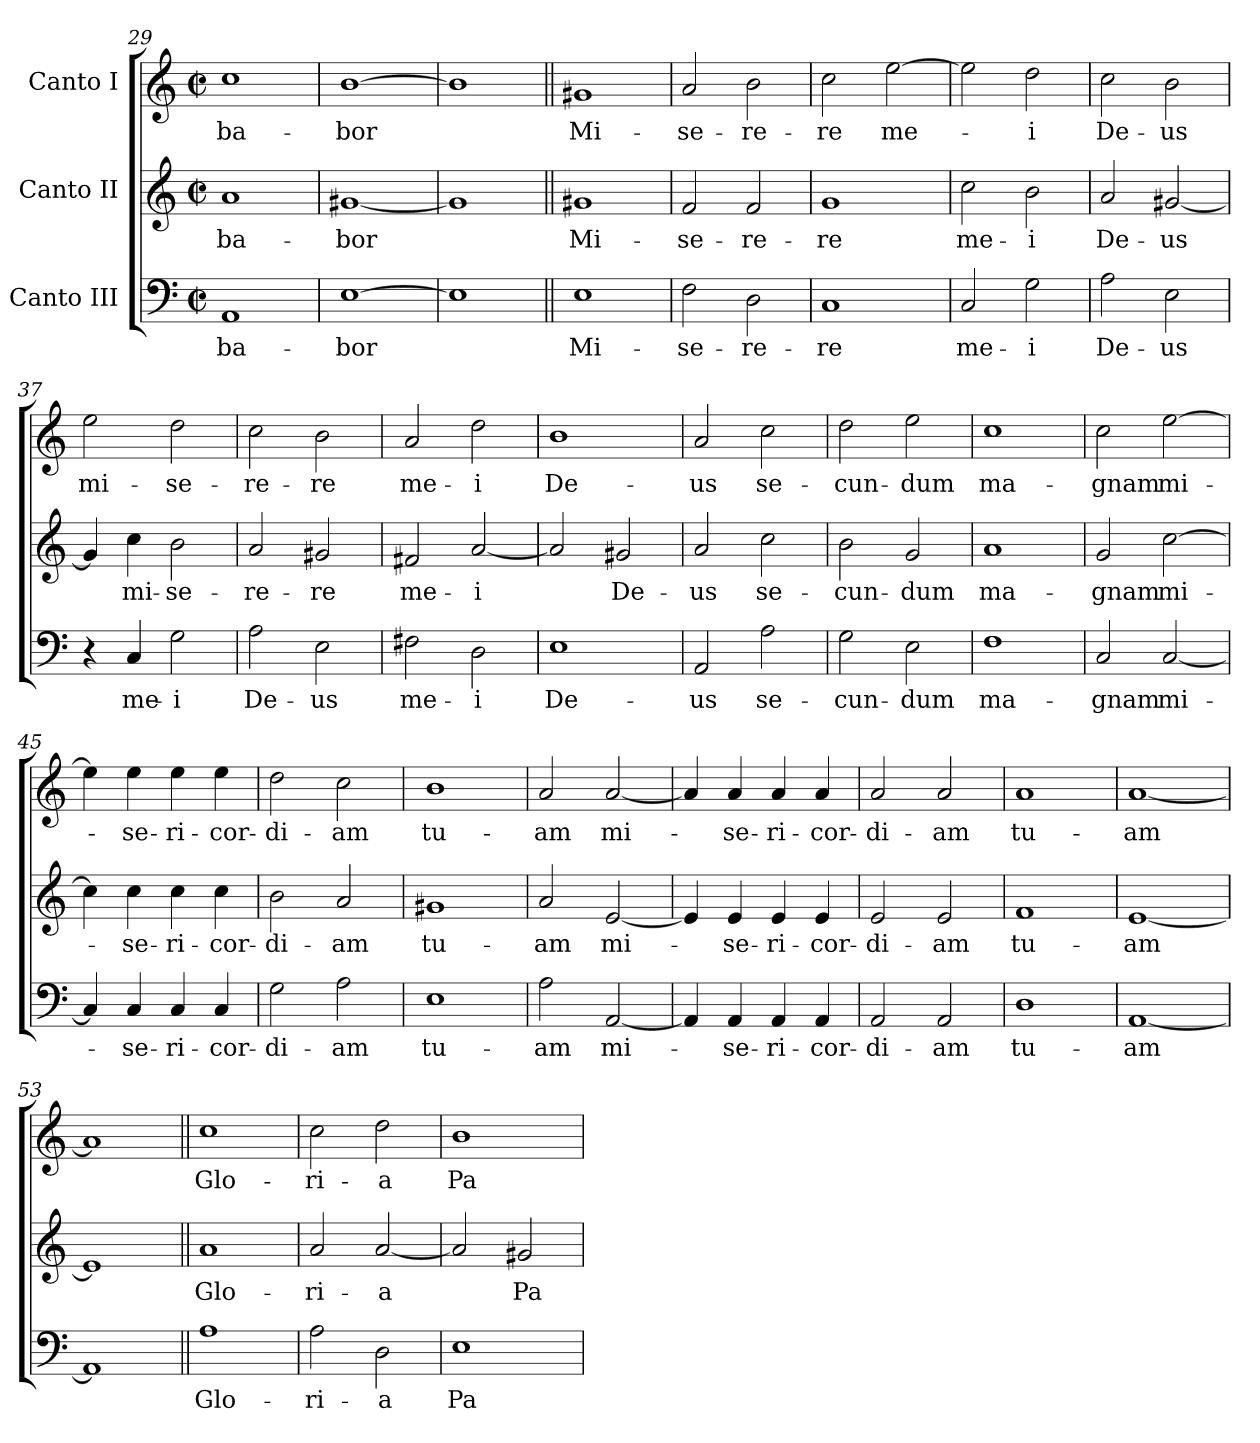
**kern	**text	**kern	**text	**kern	**text
*part3	*part3	*part2	*part2	*part1	*part1
*staff3	*staff3	*staff2	*staff2	*staff1	*staff1
*I"Canto III	*	*I"Canto II	*	*I"Canto I	*
*clefF4	*	*clefG2	*	*clefG2	*
*k[]	*	*k[]	*	*k[]	*
*M2/2	*	*M2/2	*	*M2/2	*
*met(c|)	*	*met(c|)	*	*met(c|)	*
=29	=29	=29	=29	=29	=29
1AA	-ba-	1a	-ba-	1cc	-ba-
=30	=30	=30	=30	=30	=30
[1E	-bor	[1g#X	-bor	[1b	-bor
=31	=31	=31	=31	=31	=31
1E]	.	1g#]	.	1b]	.
=32||	=32||	=32||	=32||	=32||	=32||
1E	Mi-	1g#X	Mi-	1g#X	Mi-
=33	=33	=33	=33	=33	=33
2F\	-se-	2f/	-se-	2a/	-se-
2D\	-re-	2f/	-re-	2b\	-re-
=34	=34	=34	=34	=34	=34
1C	-re	1g	-re	2cc\	-re
.	.	.	.	[2ee\	me-
=35	=35	=35	=35	=35	=35
2C/	me-	2cc\	me-	2ee\]	.
2G\	-i	2b\	-i	2dd\	-i
=36	=36	=36	=36	=36	=36
2A\	De-	2a/	De-	2cc\	De-
2E\	-us	[2g#X/	-us	2b\	-us
=37	=37	=37	=37	=37	=37
4r	.	4g#/]	.	2ee\	mi-
4C/	me-	4cc\	mi-	.	.
2G\	-i	2b\	-se-	2dd\	-se-
=38	=38	=38	=38	=38	=38
2A\	De-	2a/	-re-	2cc\	-re-
2E\	-us	2g#X/	-re	2b\	-re
=39	=39	=39	=39	=39	=39
2F#X\	me-	2f#X/	me-	2a/	me-
2D\	-i	[2a/	-i	2dd\	-i
=40	=40	=40	=40	=40	=40
1E	De-	2a/]	.	1b	De-
.	.	2g#X/	De-	.	.
=41	=41	=41	=41	=41	=41
2AA/	-us	2a/	-us	2a/	-us
2A\	se-	2cc\	se-	2cc\	se-
=42	=42	=42	=42	=42	=42
2G\	-cun-	2b\	-cun-	2dd\	-cun-
2E\	-dum	2g/	-dum	2ee\	-dum
=43	=43	=43	=43	=43	=43
1F	ma-	1a	ma-	1cc	ma-
=44	=44	=44	=44	=44	=44
2C/	-gnam	2g/	-gnam	2cc\	-gnam
[2C/	mi-	[2cc\	mi-	[2ee\	mi-
=45	=45	=45	=45	=45	=45
4C/]	.	4cc\]	.	4ee\]	.
4C/	-se-	4cc\	-se-	4ee\	-se-
4C/	-ri-	4cc\	-ri-	4ee\	-ri-
4C/	-cor-	4cc\	-cor-	4ee\	-cor-
=46	=46	=46	=46	=46	=46
2G\	-di-	2b\	-di-	2dd\	-di-
2A\	-am	2a/	-am	2cc\	-am
=47	=47	=47	=47	=47	=47
1E	tu-	1g#X	tu-	1b	tu-
=48	=48	=48	=48	=48	=48
2A\	-am	2a/	-am	2a/	-am
[2AA/	mi-	[2e/	mi-	[2a/	mi-
=49	=49	=49	=49	=49	=49
4AA/]	.	4e/]	.	4a/]	.
4AA/	-se-	4e/	-se-	4a/	-se-
4AA/	-ri-	4e/	-ri-	4a/	-ri-
4AA/	-cor-	4e/	-cor-	4a/	-cor-
=50	=50	=50	=50	=50	=50
2AA/	-di-	2e/	-di-	2a/	-di-
2AA/	-am	2e/	-am	2a/	-am
=51	=51	=51	=51	=51	=51
1D	tu-	1f	tu-	1a	tu-
=52	=52	=52	=52	=52	=52
[1AA	-am	[1e	-am	[1a	-am
=53	=53	=53	=53	=53	=53
1AA]	.	1e]	.	1a]	.
=54||	=54||	=54||	=54||	=54||	=54||
1A	Glo-	1a	Glo-	1cc	Glo-
=55	=55	=55	=55	=55	=55
2A\	-ri-	2a/	-ri-	2cc\	-ri-
2D\	-a	[2a/	-a	2dd\	-a
=56	=56	=56	=56	=56	=56
1E	Pa-	2a/]	.	1b	Pa-
.	.	2g#X/	Pa-	.	.
=	=	=	=	=	=
*-	*-	*-	*-	*-	*-
